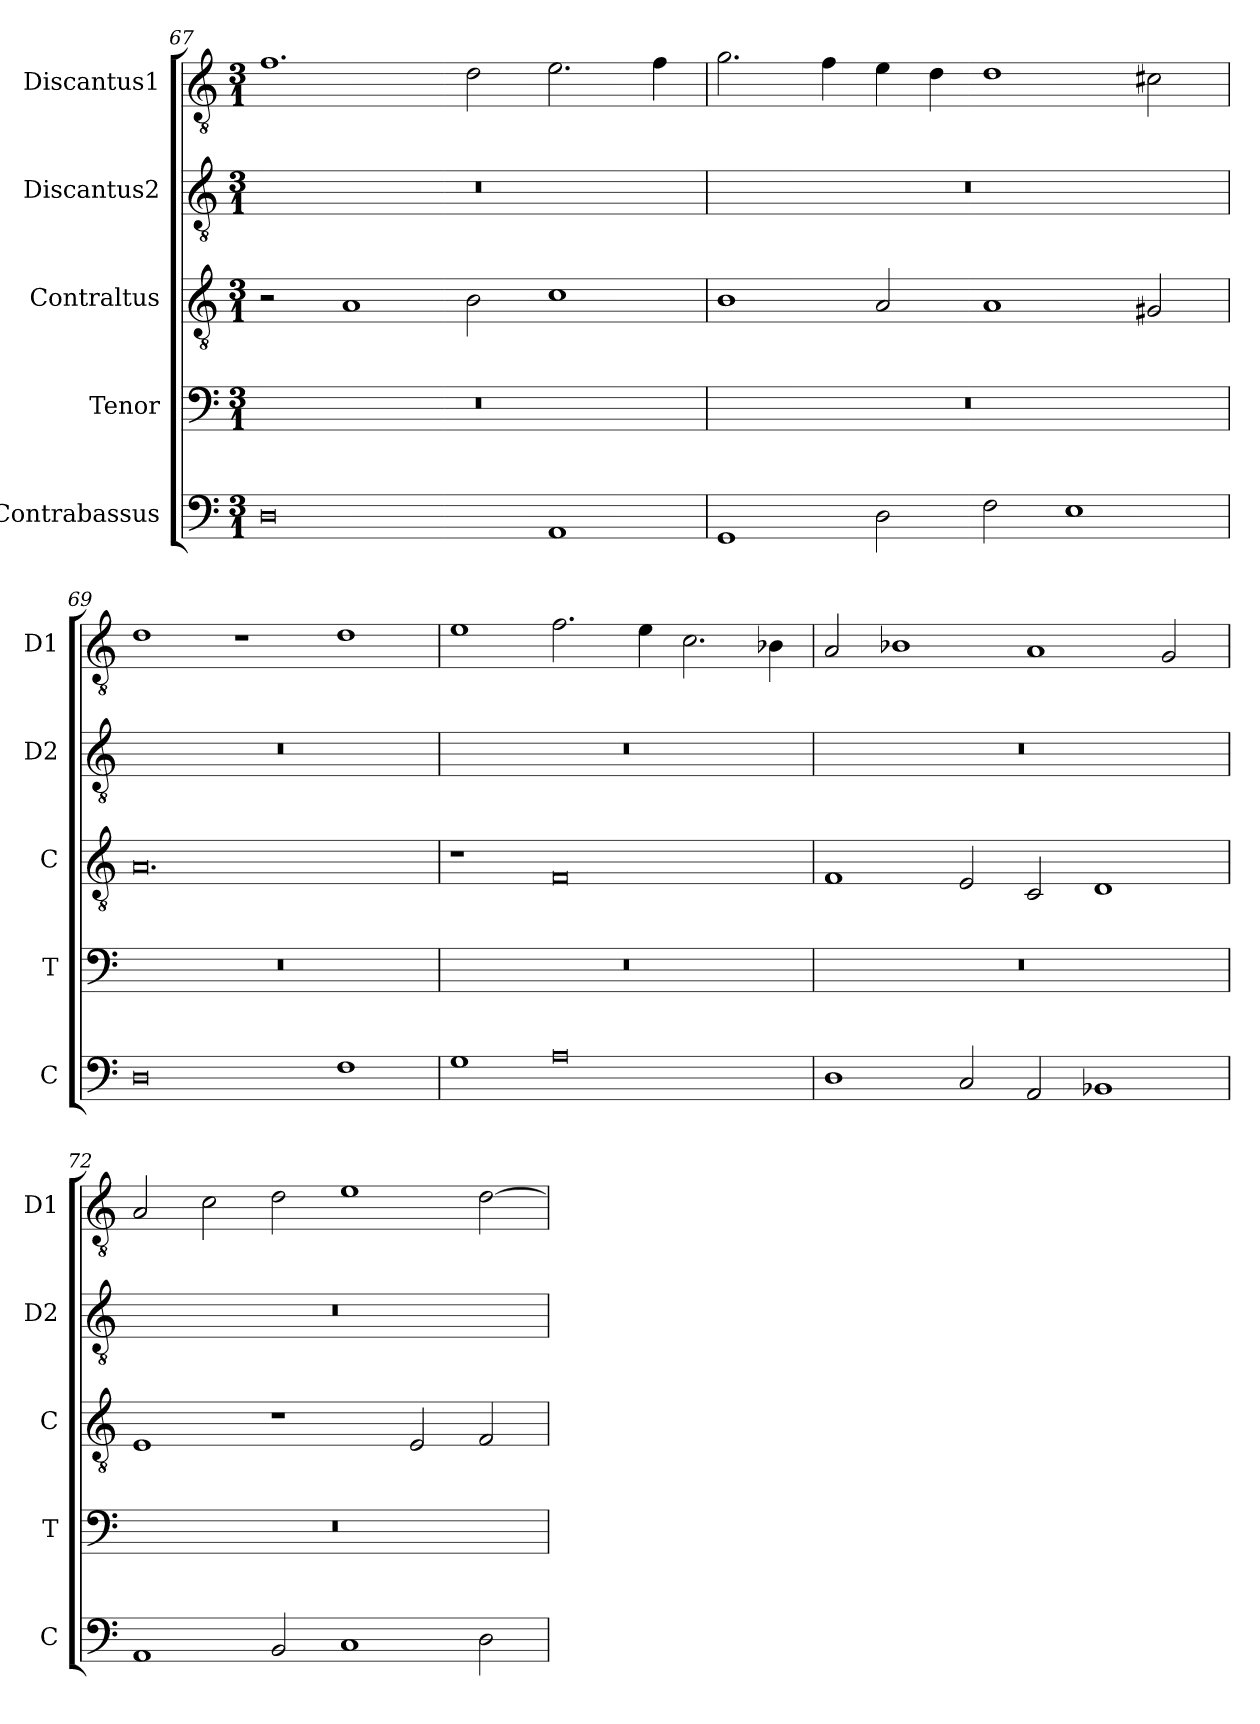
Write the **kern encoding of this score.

**kern	**kern	**kern	**kern	**kern
*part5	*part4	*part3	*part2	*part1
*staff5	*staff4	*staff3	*staff2	*staff1
*I"Contrabassus	*I"Tenor	*I"Contraltus	*I"Discantus2	*I"Discantus1
*I'C	*I'T	*I'C	*I'D2	*I'D1
*clefF4	*clefF4	*clefGv2	*clefGv2	*clefGv2
*k[]	*k[]	*k[]	*k[]	*k[]
*M3/1	*M3/1	*M3/1	*M3/1	*M3/1
=67	=67	=67	=67	=67
0D	0.r	2r	0.r	1.f
.	.	1A	.	.
.	.	2B\	.	2d\
1AA	.	1c	.	2.e\
.	.	.	.	4f\
=68	=68	=68	=68	=68
1GG	0.r	1B	0.r	2.g\
.	.	.	.	4f\
2D\	.	2A/	.	4e\
.	.	.	.	4d\
2F\	.	1A	.	1d
1E	.	.	.	.
.	.	2G#X/	.	2c#X\
=69	=69	=69	=69	=69
0D	0.r	0.A	0.r	1d
.	.	.	.	1r
1F	.	.	.	1d
=70	=70	=70	=70	=70
1G	0.r	1r	0.r	1e
0A	.	0F	.	2.f\
.	.	.	.	4e\
.	.	.	.	2.c\
.	.	.	.	4B-X\
=71	=71	=71	=71	=71
1D	0.r	1F	0.r	2A/
.	.	.	.	1B-X
2C/	.	2E/	.	.
2AA/	.	2C/	.	1A
1BB-X	.	1D	.	.
.	.	.	.	2G/
=72	=72	=72	=72	=72
1AA	0.r	1E	0.r	2A/
.	.	.	.	2c\
2BB/	.	1r	.	2d\
1C	.	.	.	1e
.	.	2E/	.	.
2D\	.	2F/	.	[2d\
=	=	=	=	=
*-	*-	*-	*-	*-
